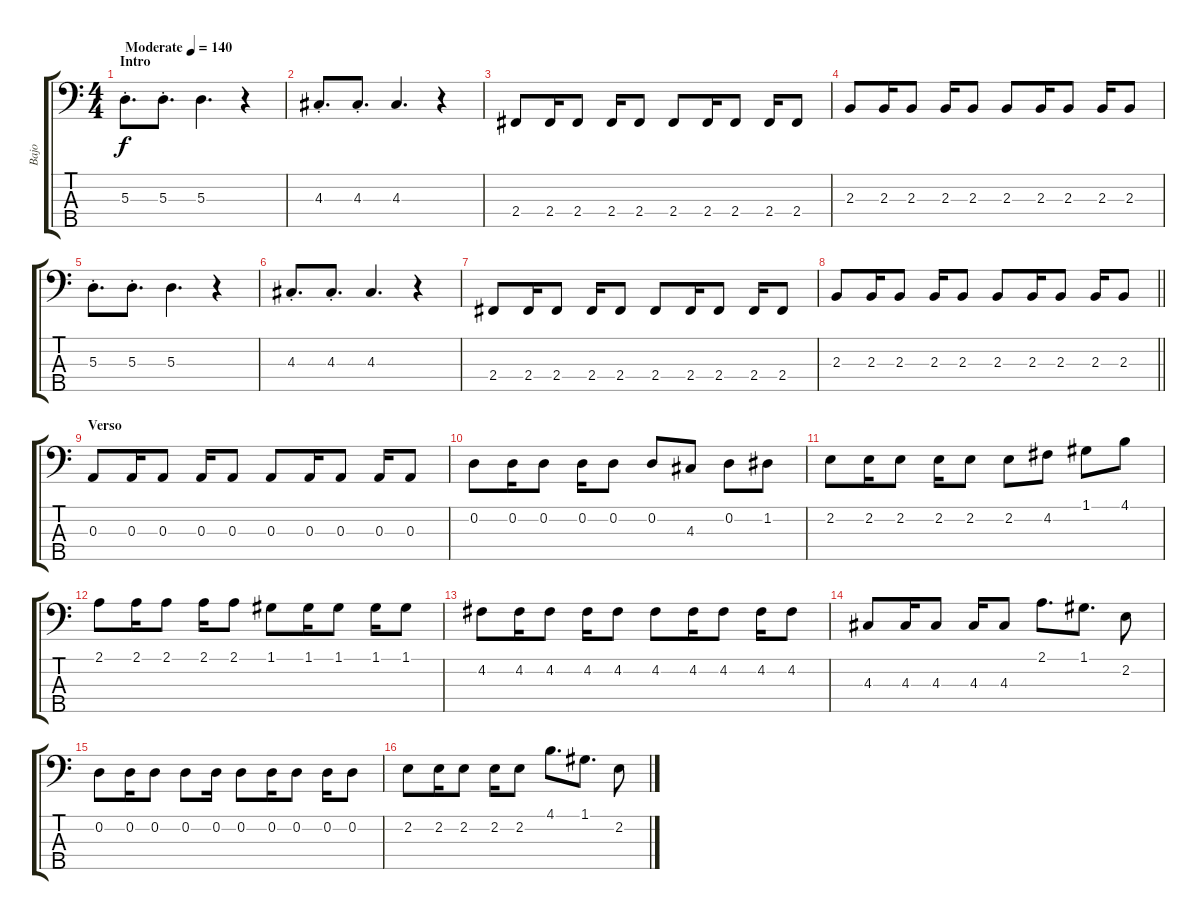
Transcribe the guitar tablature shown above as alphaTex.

\track ("Bajo" "Bajo") {instrument electricbassfinger}
\staff {score tabs}
\tuning (G2 D2 A1 E1 B0) {hide}
\ts (4 4)
\section ("" "Intro")
\tempo (140 "Moderate")
\clef f4
\ks c
5.3{st}.8{d dy f instrument electricbassfinger} 5.3{st}.8{d} 5.3.4{d} r.4 |
4.3{st}.8{d} 4.3{st}.8{d} 4.3.4{d} r.4 |
2.4.8 2.4.16 2.4.8 2.4.16 2.4.8 2.4.8 2.4.16 2.4.8 2.4.16 2.4.8 |
2.3.8 2.3.16 2.3.8 2.3.16 2.3.8 2.3.8 2.3.16 2.3.8 2.3.16 2.3.8 |
5.3{st}.8{d} 5.3{st}.8{d} 5.3.4{d} r.4 |
4.3{st}.8{d} 4.3{st}.8{d} 4.3.4{d} r.4 |
2.4.8 2.4.16 2.4.8 2.4.16 2.4.8 2.4.8 2.4.16 2.4.8 2.4.16 2.4.8 |
\barLineRight lightlight
2.3.8 2.3.16 2.3.8 2.3.16 2.3.8 2.3.8 2.3.16 2.3.8 2.3.16 2.3.8 |
\section ("" "Verso")
0.3.8 0.3.16 0.3.8 0.3.16 0.3.8 0.3.8 0.3.16 0.3.8 0.3.16 0.3.8 |
0.2.8 0.2.16 0.2.8 0.2.16 0.2.8 0.2.8 4.3.8 0.2.8 1.2.8 |
2.2.8 2.2.16 2.2.8 2.2.16 2.2.8 2.2.8 4.2.8 1.1.8 4.1.8 |
2.1.8 2.1.16 2.1.8 2.1.16 2.1.8 1.1.8 1.1.16 1.1.8 1.1.16 1.1.8 |
4.2.8 4.2.16 4.2.8 4.2.16 4.2.8 4.2.8 4.2.16 4.2.8 4.2.16 4.2.8 |
4.3.8 4.3.16 4.3.8 4.3.16 4.3.8 2.1.8{d} 1.1.8{d} 2.2.8 |
0.2.8 0.2.16 0.2.8 0.2.8 0.2.16 0.2.8 0.2.16 0.2.8 0.2.16 0.2.8 |
2.2.8 2.2.16 2.2.8 2.2.16 2.2.8 4.1.8{d} 1.1.8{d} 2.2.8
